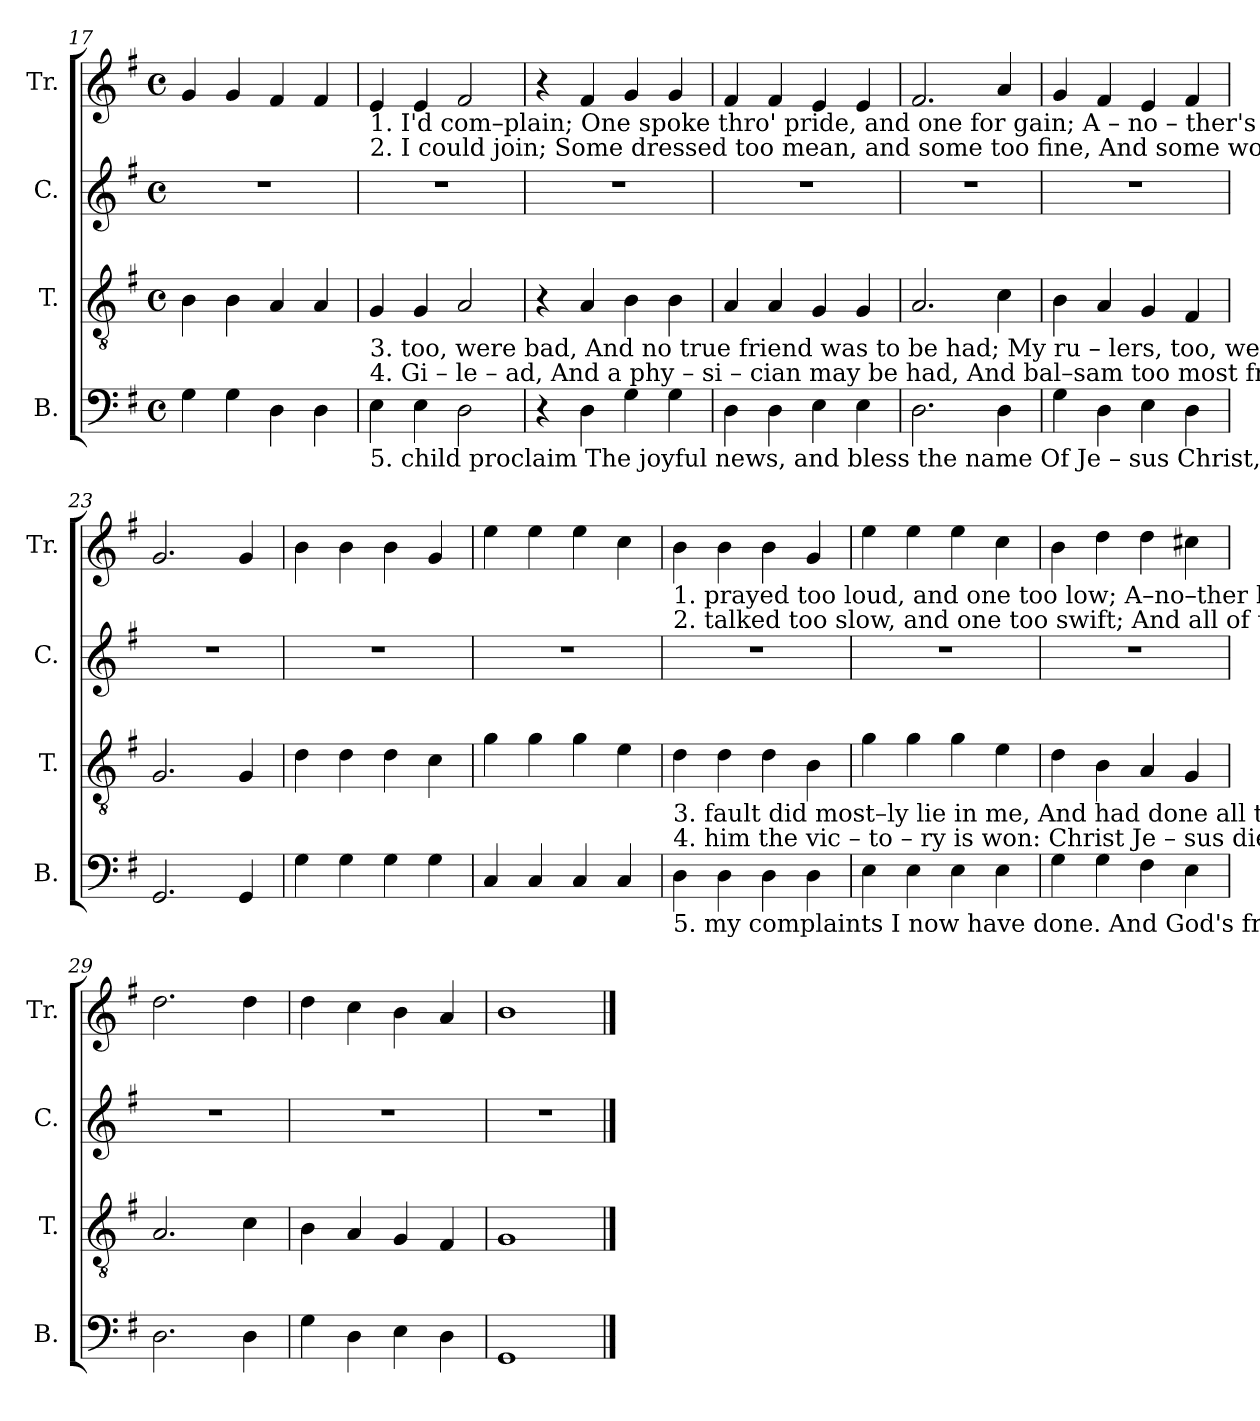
**kern	**kern	**kern	**kern
*part4	*part3	*part2	*part1
*staff4	*staff3	*staff2	*staff1
*I"B.	*I"T.	*I"C.	*I"Tr.
*I'B.	*I'T.	*I'C.	*I'Tr.
*clefF4	*clefGv2	*clefG2	*clefG2
*k[f#]	*k[f#]	*k[f#]	*k[f#]
*M4/4	*M4/4	*M4/4	*M4/4
*met(c)	*met(c)	*met(c)	*met(c)
=17	=17	=17	=17
4G\	4B\	1r	4g/
4G\	4B\	.	4g/
4D\	4A/	.	4f#/
4D\	4A/	.	4f#/
!!LO:LB:g=z
=18	=18	=18	=18
!	!	!	!LO:TX:b:t=1. I'd  com–plain;      One spoke thro' pride, and one for gain;   A – no – ther's  learning  small;    One spoke too fast, and one too slow;  One
!	!	!	!LO:TX:b:t=2. I   could  join;   Some dressed too mean, and some too fine,  And  some would talk too  long;  Some  had  a  tone, some had no gift;  One
!	!LO:TX:b:t=3. too, were bad,       And  no  true  friend  was  to  be    had;     My   ru – lers,  too, were   vile;    At   length,   I   was   re–duced   to   see   The	!	!
!	!LO:TX:b:t=4. Gi – le – ad,            And   a    phy – si – cian  may  be  had,    And   bal–sam  too  most   free;   Only be – lieve on  God's  dear  son,  Through	!	!
!LO:TX:b:t=5. child  proclaim      The  joyful  news,  and  bless  the  name     Of   Je – sus  Christ, my  King;      I   scorn  no  sect – the saints are one;  With	!	!	!
4E\	4G/	1r	4e/
4E\	4G/	.	4e/
2D\	2A/	.	2f#/
=19	=19	=19	=19
4r	4r	1r	4r
4D\	4A/	.	4f#/
4G\	4B\	.	4g/
4G\	4B\	.	4g/
=20	=20	=20	=20
4D\	4A/	1r	4f#/
4D\	4A/	.	4f#/
4E\	4G/	.	4e/
4E\	4G/	.	4e/
=21	=21	=21	=21
2.D\	2.A/	1r	2.f#/
4D\	4c\	.	4a/
=22	=22	=22	=22
4G\	4B\	1r	4g/
4D\	4A/	.	4f#/
4E\	4G/	.	4e/
4D\	4F#/	.	4f#/
=23	=23	=23	=23
2.GG/	2.G/	1r	2.g/
4GG/	4G/	.	4g/
=24	=24	=24	=24
4G\	4d\	1r	4b\
4G\	4d\	.	4b\
4G\	4d\	.	4b\
4G\	4c\	.	4g/
=25	=25	=25	=25
4C/	4g\	1r	4ee\
4C/	4g\	.	4ee\
4C/	4g\	.	4ee\
4C/	4e\	.	4cc\
!!LO:LB:g=z
=26	=26	=26	=26
!	!	!	!LO:TX:b:t=1. prayed too loud, and one too low;  A–no–ther   had     no      call,       A – no – ther   had   no      call.
!	!	!	!LO:TX:b:t=2. talked  too slow, and one too swift;  And all of them were wrong,    And  all  of  them  were   wrong.
!	!LO:TX:b:t=3. fault  did  most–ly   lie  in  me,   And   had  done  all     the    while,    And  had  done  all   the  while.	!	!
!	!LO:TX:b:t=4. him   the  vic – to – ry   is  won&colon;  Christ  Je – sus   died  for    thee,      Christ  Je – sus  died  for   thee.	!	!
!LO:TX:b:t=5. my complaints I now have done.  And  God's  free  grace  I   sing,      And  God's  free  grace  I   sing.	!	!	!
4D\	4d\	1r	4b\
4D\	4d\	.	4b\
4D\	4d\	.	4b\
4D\	4B\	.	4g/
=27	=27	=27	=27
4E\	4g\	1r	4ee\
4E\	4g\	.	4ee\
4E\	4g\	.	4ee\
4E\	4e\	.	4cc\
=28	=28	=28	=28
4G\	4d\	1r	4b\
4G\	4B\	.	4dd\
4F#\	4A/	.	4dd\
4E\	4G/	.	4cc#X\
=29	=29	=29	=29
2.D\	2.A/	1r	2.dd\
4D\	4c\	.	4dd\
=30	=30	=30	=30
4G\	4B\	1r	4dd\
4D\	4A/	.	4cc\
4E\	4G/	.	4b\
4D\	4F#/	.	4a/
=31	=31	=31	=31
1GG	1G	1r	1b
==	==	==	==
*-	*-	*-	*-
